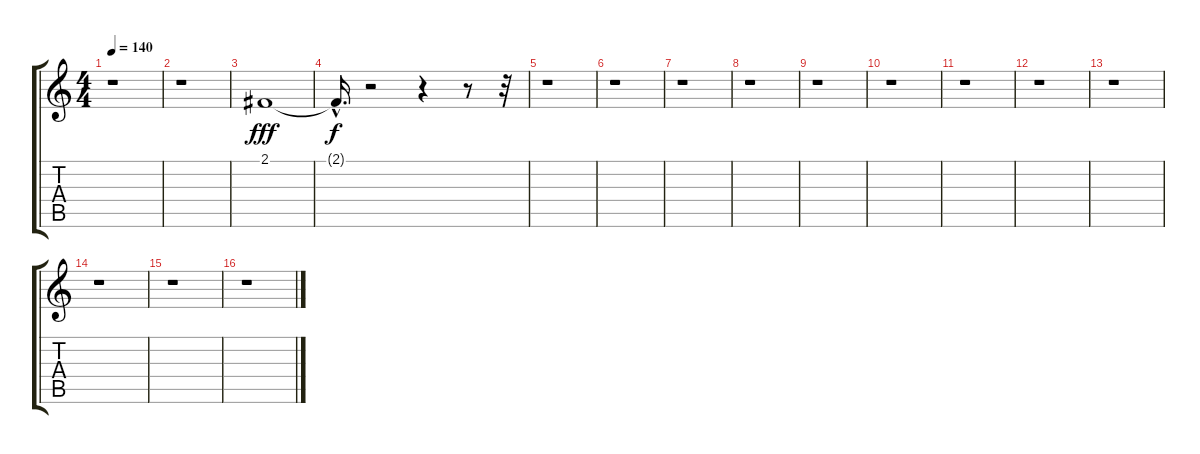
\track "" {instrument reversecymbal}
\staff {score tabs}
\tuning (E4 B3 G3 D3 A2 E2) {hide}
\ts (4 4)
\tempo 140
\clef g2
\ks c
r.1{dy f} |
r.1 |
2.1.1{dy fff} |
2.1{hac t}.16{d dy f} r.2 r.4 r.8 r.32 |
r.1 |
r.1 |
r.1 |
r.1 |
r.1 |
r.1 |
r.1 |
r.1 |
r.1 |
r.1 |
r.1 |
r.1
